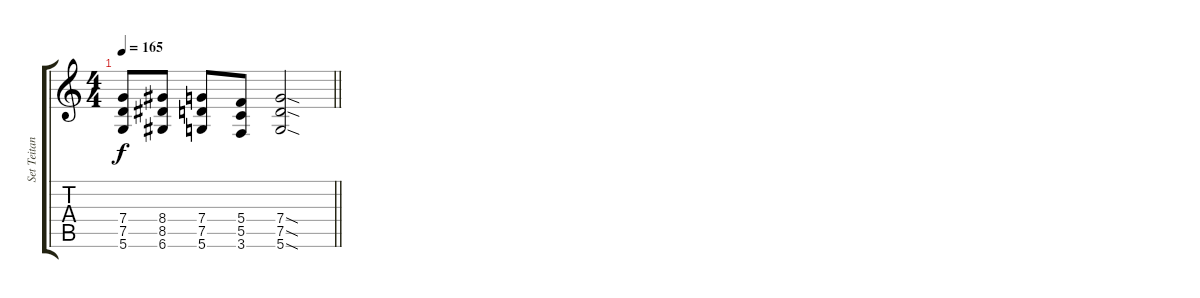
\track ("Set Teitan" "Set Teitan") {instrument distortionguitar}
\staff {score tabs}
\tuning (D4 A3 F3 C3 G2 D2) {hide}
\ts (4 4)
\tempo 165
\clef g2
\barLineRight lightlight
\ks c
(7.4 7.5 5.6).8{dy f} (8.4 8.5 6.6).8 (7.4 7.5 5.6).8 (5.4 5.5 3.6).8 (7.4{sod} 7.5{sod} 5.6{sod}).2
